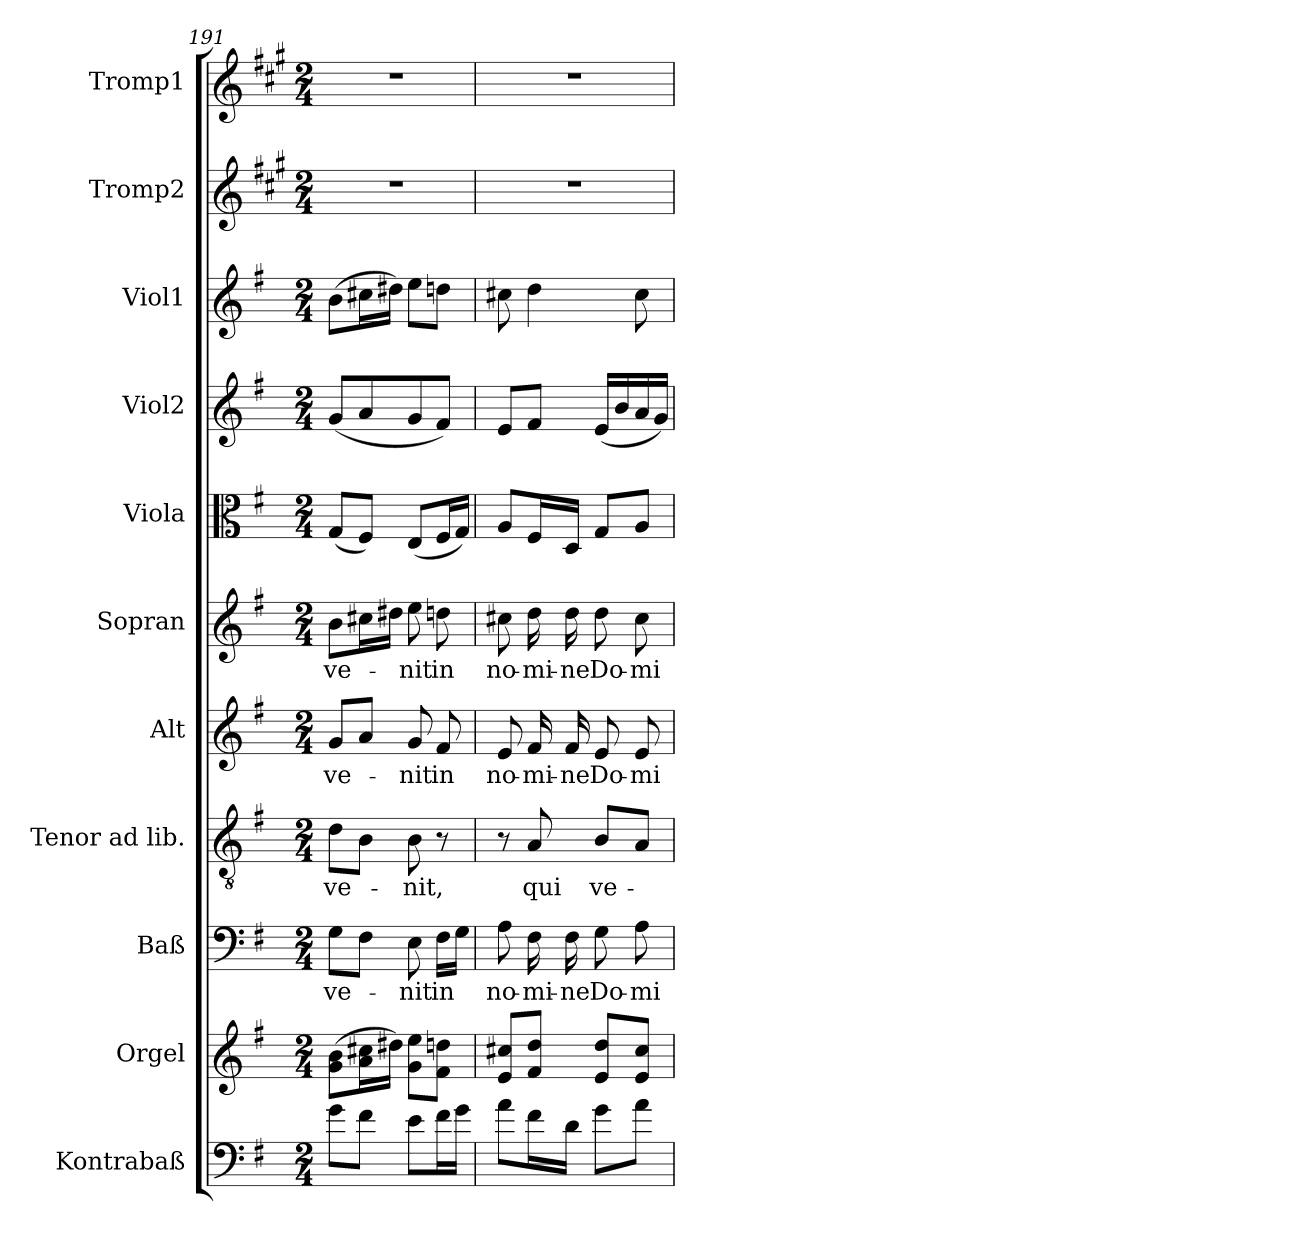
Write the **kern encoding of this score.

**kern	**kern	**kern	**text	**kern	**text	**kern	**text	**kern	**text	**kern	**kern	**kern	**kern	**kern
*part11	*part10	*part9	*part9	*part8	*part8	*part7	*part7	*part6	*part6	*part5	*part4	*part3	*part2	*part1
*staff11	*staff10	*staff9	*staff9	*staff8	*staff8	*staff7	*staff7	*staff6	*staff6	*staff5	*staff4	*staff3	*staff2	*staff1
*I"Kontrabaß	*I"Orgel	*I"Baß	*	*I"Tenor ad lib.	*	*I"Alt	*	*I"Sopran	*	*I"Viola	*I"Viol2	*I"Viol1	*I"Tromp2	*I"Tromp1
*	*	*	*	*	*	*	*	*	*	*I'Vla	*	*	*	*
*clefF4	*clefG2	*clefF4	*	*clefGv2	*	*clefG2	*	*clefG2	*	*clefC3	*clefG2	*clefG2	*clefG2	*clefG2
*ITrd7c12	*	*	*	*	*	*	*	*	*	*	*	*	*ITrd1c2	*ITrd1c2
*k[f#]	*k[f#]	*k[f#]	*	*k[f#]	*	*k[f#]	*	*k[f#]	*	*k[f#]	*k[f#]	*k[f#]	*k[f#]	*k[f#]
*G:	*G:	*G:	*	*G:	*	*G:	*	*G:	*	*G:	*G:	*G:	*G:	*G:
*M2/4	*M2/4	*M2/4	*	*M2/4	*	*M2/4	*	*M2/4	*	*M2/4	*M2/4	*M2/4	*M2/4	*M2/4
=191	=191	=191	=191	=191	=191	=191	=191	=191	=191	=191	=191	=191	=191	=191
!	!	!	!LO:LY:b	!	!LO:LY:b	!	!LO:LY:b	!	!LO:LY:b	!	!	!	!	!
8G\L	(>8g\ 8b\L	8G\L	ve-	8d\L	ve-	8g/L	ve-	8b\L	ve-	(<8G/L	(<8g/L	(>8b\L	2r	2r
8F#\J	16a\ 16cc#X\L	8F#\J	.	8B\J	.	8a/J	.	16cc#X\L	.	8F#/J)	8a/	16cc#X\L	.	.
.	16dd#X\JJ)	.	.	.	.	.	.	16dd#X\JJ	.	.	.	16dd#X\JJ)	.	.
!	!	!	!LO:LY:b	!	!LO:LY:b	!	!LO:LY:b	!	!LO:LY:b	!	!	!	!	!
8E\L	8g\ 8ee\L	8E\	-nit	8B\	-nit,	8g/	-nit	8ee\	-nit	(<8E/L	8g/	8ee\L	.	.
!	!	!	!LO:LY:b	!	!	!	!LO:LY:b	!	!LO:LY:b	!	!	!	!	!
16F#\L	8f#\ 8ddn\J	16F#\LL	in	8r	.	8f#/	in	8ddn\	in	16F#/L	8f#/J)	8ddn\J	.	.
16G\JJ	.	16G\JJ	.	.	.	.	.	.	.	16G/JJ)	.	.	.	.
=192	=192	=192	=192	=192	=192	=192	=192	=192	=192	=192	=192	=192	=192	=192
!	!	!	!LO:LY:b	!	!	!	!LO:LY:b	!	!LO:LY:b	!	!	!	!	!
8A\L	8e/ 8cc#X/L	8A\	no-	8r	.	8e/	no-	8cc#X\	no-	8A/L	8e/L	8cc#X\	2r	2r
!	!	!	!LO:LY:b	!	!LO:LY:b	!	!LO:LY:b	!	!LO:LY:b	!	!	!	!	!
16F#\L	8f#/ 8dd/J	16F#\	-mi-	8A/	qui	16f#/	-mi-	16dd\	-mi-	16F#/L	8f#/J	4dd\	.	.
!	!	!	!LO:LY:b	!	!	!	!LO:LY:b	!	!LO:LY:b	!	!	!	!	!
16D\JJ	.	16F#\	-ne	.	.	16f#/	-ne	16dd\	-ne	16D/JJ	.	.	.	.
!	!	!	!LO:LY:b	!	!LO:LY:b	!	!LO:LY:b	!	!LO:LY:b	!	!	!	!	!
8G\L	8e/ 8dd/L	8G\	Do-	8B/L	ve-	8e/	Do-	8dd\	Do-	8G/L	(<16e/LL	.	.	.
.	.	.	.	.	.	.	.	.	.	.	16b/	.	.	.
!	!	!	!LO:LY:b	!	!	!	!LO:LY:b	!	!LO:LY:b	!	!	!	!	!
8A\J	8e/ 8cc#/J	8A\	-mi-	8A/J	.	8e/	-mi-	8cc#\	-mi-	8A/J	16a/	8cc#\	.	.
.	.	.	.	.	.	.	.	.	.	.	16g/JJ)	.	.	.
=	=	=	=	=	=	=	=	=	=	=	=	=	=	=
*-	*-	*-	*-	*-	*-	*-	*-	*-	*-	*-	*-	*-	*-	*-
